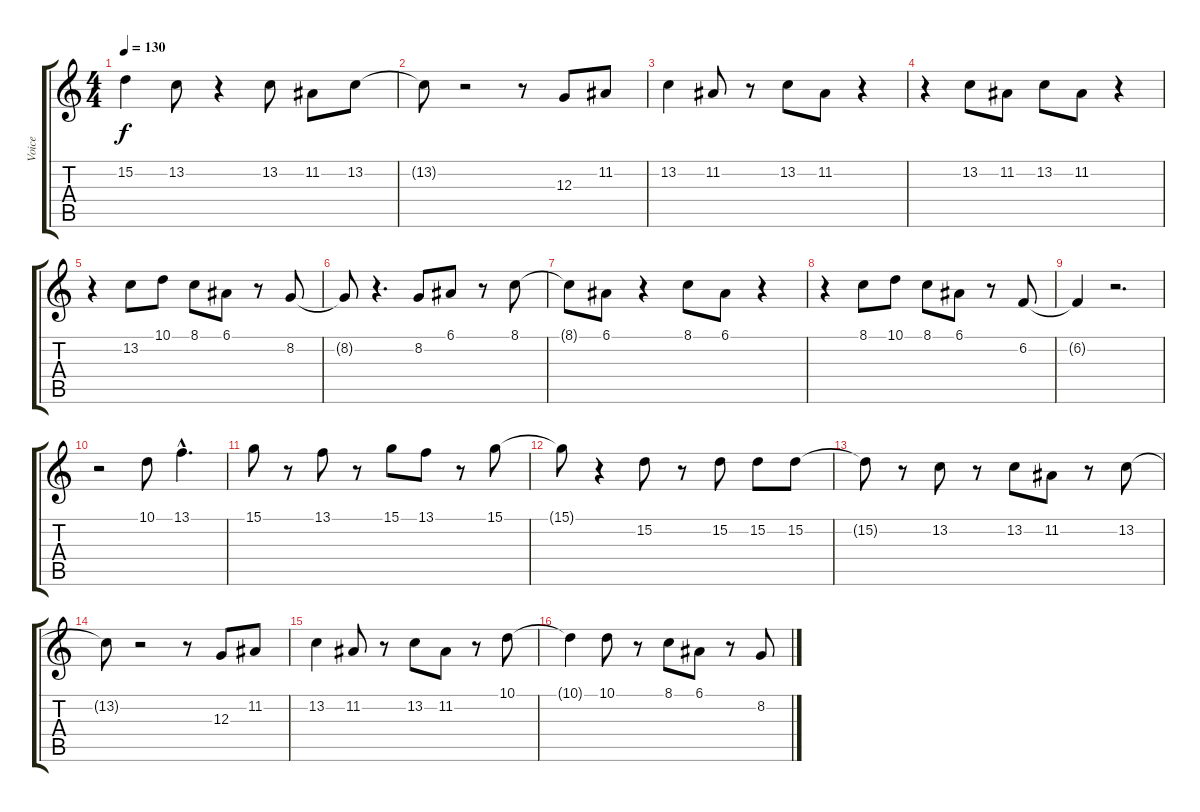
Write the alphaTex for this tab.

\track ("Voice" "Voice") {instrument pad3polysynth}
\staff {score tabs}
\tuning (E4 B3 G3 D3 A2 E2) {hide}
\ts (4 4)
\tempo 130
\clef g2
\ks c
15.2{t}.4{dy f} 13.2.8 r.4 13.2.8 11.2.8 13.2.8 |
13.2{t}.8 r.2 r.8 12.3.8 11.2.8 |
13.2.4 11.2.8 r.8 13.2.8 11.2.8 r.4 |
r.4 13.2.8 11.2.8 13.2.8 11.2.8 r.4 |
r.4 13.2.8 10.1.8 8.1.8 6.1.8 r.8 8.2.8 |
8.2{t}.8 r.4{d} 8.2.8 6.1.8 r.8 8.1.8 |
8.1{t}.8 6.1.8 r.4 8.1.8 6.1.8 r.4 |
r.4 8.1.8 10.1.8 8.1.8 6.1.8 r.8 6.2.8 |
6.2{t}.4 r.2{d} |
r.2 10.1.8 13.1{hac}.4{d} |
15.1.8 r.8 13.1.8 r.8 15.1.8 13.1.8 r.8 15.1.8 |
15.1{t}.8 r.4 15.2.8 r.8 15.2.8 15.2.8 15.2.8 |
15.2{t}.8 r.8 13.2.8 r.8 13.2.8 11.2.8 r.8 13.2.8 |
13.2{t}.8 r.2 r.8 12.3.8 11.2.8 |
13.2.4 11.2.8 r.8 13.2.8 11.2.8 r.8 10.1.8 |
10.1{t}.4 10.1.8 r.8 8.1.8 6.1.8 r.8 8.2.8
